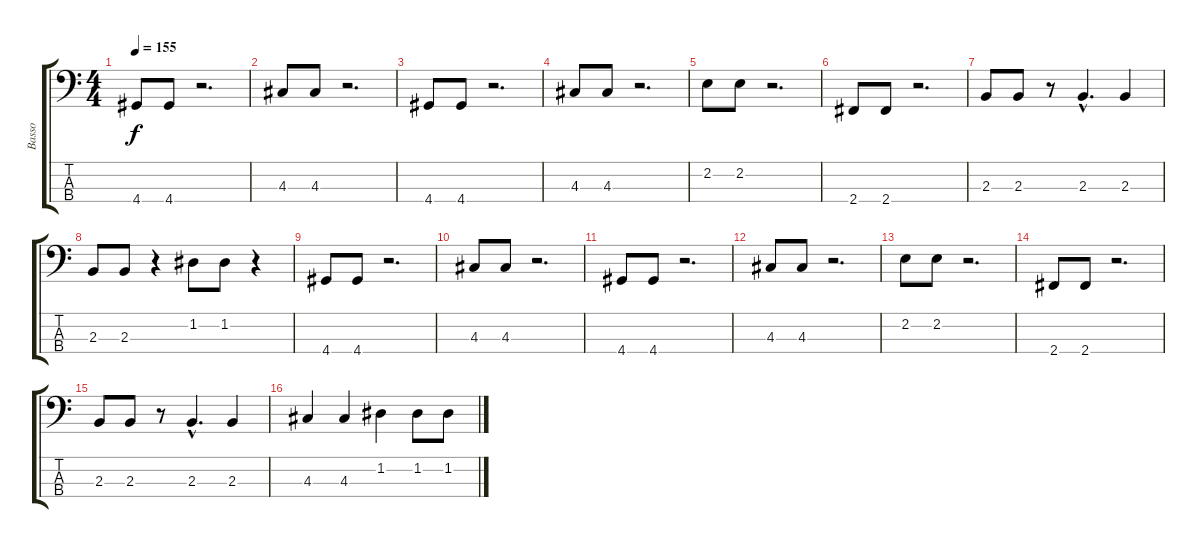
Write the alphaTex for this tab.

\track ("Basso" "Basso") {instrument electricbassfinger}
\staff {score tabs}
\tuning (G2 D2 A1 E1) {hide}
\ts (4 4)
\tempo 155
\clef f4
\ks c
4.4.8{dy f} 4.4.8 r.2{d} |
4.3.8 4.3.8 r.2{d} |
4.4.8 4.4.8 r.2{d} |
4.3.8 4.3.8 r.2{d} |
2.2.8 2.2.8 r.2{d} |
2.4.8 2.4.8 r.2{d} |
2.3.8 2.3.8 r.8 2.3{hac}.4{d} 2.3.4 |
2.3.8 2.3.8 r.4 1.2.8 1.2.8 r.4 |
4.4.8 4.4.8 r.2{d} |
4.3.8 4.3.8 r.2{d} |
4.4.8 4.4.8 r.2{d} |
4.3.8 4.3.8 r.2{d} |
2.2.8 2.2.8 r.2{d} |
2.4.8 2.4.8 r.2{d} |
2.3.8 2.3.8 r.8 2.3{hac}.4{d} 2.3.4 |
4.3.4 4.3.4 1.2.4 1.2.8 1.2.8
